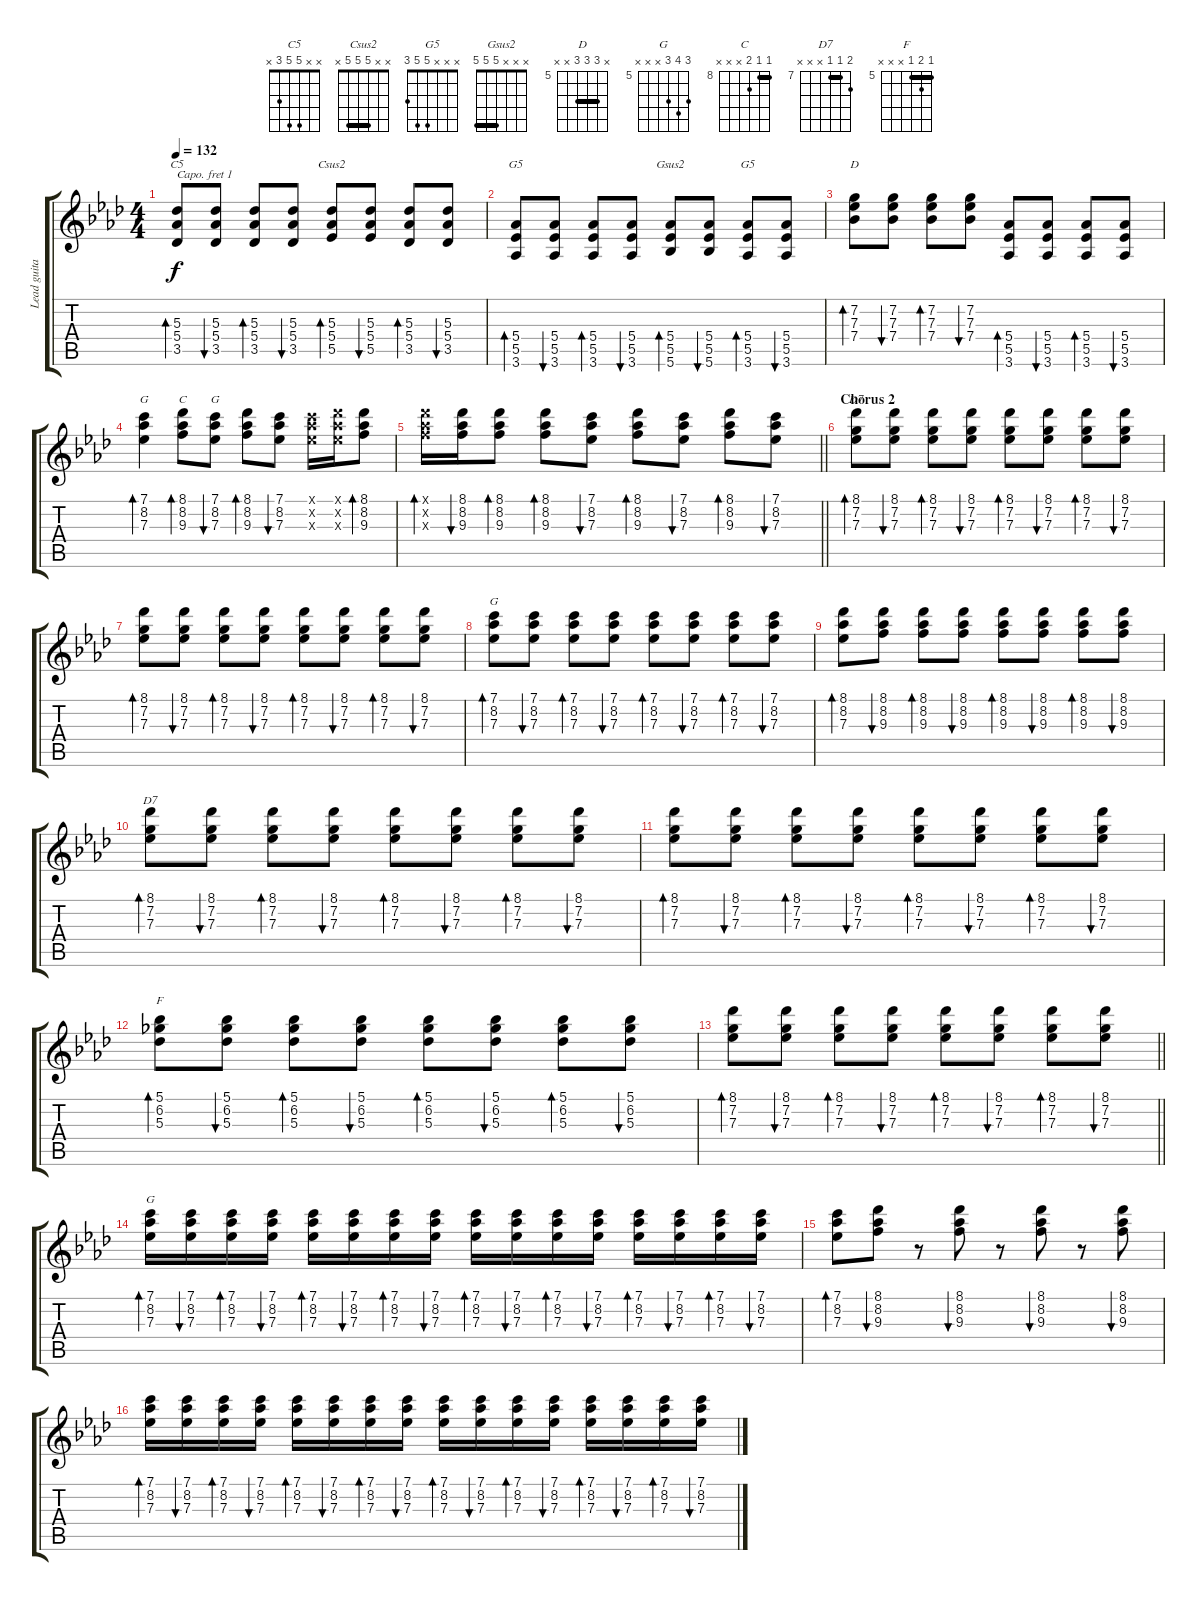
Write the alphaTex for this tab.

\track ("Lead guitar (Capo I) - Davy Johnstone" "Lead guita") {instrument distortionguitar}
\staff {score tabs}
\capo 1
\tuning (E4 B3 G3 D3 A2 E2) {hide}
\chord ("C5" x x 5 5 3 x)
\chord ("Csus2" x x 5 5 5 x) {barre 5}
\chord ("G5" x x 12 12 10 x) {firstfret 10}
\chord ("Gsus2" x x x 5 5 5) {barre 5}
\chord ("G5" x x x 5 5 3)
\chord ("D" x 7 7 7 x x) {firstfret 5 barre 7}
\chord ("G" 7 8 7 x x x) {firstfret 7 barre 7}
\chord ("C" 8 8 9 x x x) {firstfret 8 barre 8}
\chord ("G" 7 8 7 x x x) {firstfret 7}
\chord ("D7" 8 7 7 0 x x) {firstfret 7 barre 7}
\chord ("G" 7 8 7 x x x) {firstfret 5 barre 7}
\chord ("D7" 8 7 7 x x x) {firstfret 7 barre 7}
\chord ("F" 5 6 5 x x x) {firstfret 5 barre 5}
\chord ("G" 7 8 7 x x x) {firstfret 5}
\ts (4 4)
\tempo 132
\clef g2
\ks ab
(5.3 5.4 3.5).8{bd 30 ch "C5" dy f} (5.3 5.4 3.5).8{bu 30} (5.3 5.4 3.5).8{bd 30} (5.3 5.4 3.5).8{bu 30} (5.3 5.4 5.5).8{bd 30 ch "Csus2"} (5.3 5.4 5.5).8{bu 30} (5.3 5.4 3.5).8{bd 30} (5.3 5.4 3.5).8{bu 30} |
(5.4 5.5 3.6).8{bd 30 ch "G5"} (5.4 5.5 3.6).8{bu 30} (5.4 5.5 3.6).8{bd 30} (5.4 5.5 3.6).8{bu 30} (5.4 5.5 5.6).8{bd 30 ch "Gsus2"} (5.4 5.5 5.6).8{bu 30} (5.4 5.5 3.6).8{bd 30 ch "G5"} (5.4 5.5 3.6).8{bu 30} |
(7.2 7.3 7.4).8{bd 30 ch "D"} (7.2 7.3 7.4).8{bu 30} (7.2 7.3 7.4).8{bd 30} (7.2 7.3 7.4).8{bu 30} (5.4 5.5 3.6).8{bd 30} (5.4 5.5 3.6).8{bu 30} (5.4 5.5 3.6).8{bd 30} (5.4 5.5 3.6).8{bu 30} |
(7.1 8.2 7.3).4{bd 30 ch "G"} (8.1 8.2 9.3).8{bd 30 ch "C"} (7.1 8.2 7.3).8{bu 30 ch "G"} (8.1 8.2 9.3).8{bd 30} (7.1 8.2 7.3).8{bu 30} (7.1{x} 8.2{x} 7.3{x}).16 (8.1{x} 8.2{x} 7.3{x}).16 (8.1 8.2 9.3).8{bd 30} |
\barLineRight lightlight
(8.1{x} 8.2{x} 9.3{x}).16{bd 30} (8.1 8.2 9.3).16{bu 30} (8.1 8.2 9.3).8{bd 30} (8.1 8.2 9.3).8{bd 30} (7.1 8.2 7.3).8{bu 30} (8.1 8.2 9.3).8{bd 30} (7.1 8.2 7.3).8{bu 30} (8.1 8.2 9.3).8{bd 30} (7.1 8.2 7.3).8{bu 30} |
\section ("" "Chorus 2")
(8.1 7.2 7.3).8{bd 30 ch "D7"} (8.1 7.2 7.3).8{bu 30} (8.1 7.2 7.3).8{bd 30} (8.1 7.2 7.3).8{bu 30} (8.1 7.2 7.3).8{bd 30} (8.1 7.2 7.3).8{bu 30} (8.1 7.2 7.3).8{bd 30} (8.1 7.2 7.3).8{bu 30} |
(8.1 7.2 7.3).8{bd 30} (8.1 7.2 7.3).8{bu 30} (8.1 7.2 7.3).8{bd 30} (8.1 7.2 7.3).8{bu 30} (8.1 7.2 7.3).8{bd 30} (8.1 7.2 7.3).8{bu 30} (8.1 7.2 7.3).8{bd 30} (8.1 7.2 7.3).8{bu 30} |
(7.1 8.2 7.3).8{bd 30 ch "G"} (7.1 8.2 7.3).8{bu 30} (7.1 8.2 7.3).8{bd 30} (7.1 8.2 7.3).8{bu 30} (7.1 8.2 7.3).8{bd 30} (7.1 8.2 7.3).8{bu 30} (7.1 8.2 7.3).8{bd 30} (7.1 8.2 7.3).8{bu 30} |
(8.1 8.2 7.3).8{bd 30} (8.1 8.2 9.3).8{bu 30} (8.1 8.2 9.3).8{bd 30} (8.1 8.2 9.3).8{bu 30} (8.1 8.2 9.3).8{bd 30} (8.1 8.2 9.3).8{bu 30} (8.1 8.2 9.3).8{bd 30} (8.1 8.2 9.3).8{bu 30} |
(8.1 7.2 7.3).8{bd 30 ch "D7"} (8.1 7.2 7.3).8{bu 30} (8.1 7.2 7.3).8{bd 30} (8.1 7.2 7.3).8{bu 30} (8.1 7.2 7.3).8{bd 30} (8.1 7.2 7.3).8{bu 30} (8.1 7.2 7.3).8{bd 30} (8.1 7.2 7.3).8{bu 30} |
(8.1 7.2 7.3).8{bd 30} (8.1 7.2 7.3).8{bu 30} (8.1 7.2 7.3).8{bd 30} (8.1 7.2 7.3).8{bu 30} (8.1 7.2 7.3).8{bd 30} (8.1 7.2 7.3).8{bu 30} (8.1 7.2 7.3).8{bd 30} (8.1 7.2 7.3).8{bu 30} |
(5.1 6.2 5.3).8{bd 30 ch "F"} (5.1 6.2 5.3).8{bu 30} (5.1 6.2 5.3).8{bd 30} (5.1 6.2 5.3).8{bu 30} (5.1 6.2 5.3).8{bd 30} (5.1 6.2 5.3).8{bu 30} (5.1 6.2 5.3).8{bd 30} (5.1 6.2 5.3).8{bu 30} |
\barLineRight lightlight
(8.1 7.2 7.3).8{bd 30} (8.1 7.2 7.3).8{bu 30} (8.1 7.2 7.3).8{bd 30} (8.1 7.2 7.3).8{bu 30} (8.1 7.2 7.3).8{bd 30} (8.1 7.2 7.3).8{bu 30} (8.1 7.2 7.3).8{bd 30} (8.1 7.2 7.3).8{bu 30} |
(7.1 8.2 7.3).16{bd 30 ch "G"} (7.1 8.2 7.3).16{bu 30} (7.1 8.2 7.3).16{bd 30} (7.1 8.2 7.3).16{bu 30} (7.1 8.2 7.3).16{bd 30} (7.1 8.2 7.3).16{bu 30} (7.1 8.2 7.3).16{bd 30} (7.1 8.2 7.3).16{bu 30} (7.1 8.2 7.3).16{bd 30} (7.1 8.2 7.3).16{bu 30} (7.1 8.2 7.3).16{bd 30} (7.1 8.2 7.3).16{bu 30} (7.1 8.2 7.3).16{bd 30} (7.1 8.2 7.3).16{bu 30} (7.1 8.2 7.3).16{bd 30} (7.1 8.2 7.3).16{bu 30} |
(7.1 8.2 7.3).8{bd 60} (8.1 8.2 9.3).8{bu 30} r.8 (8.1 8.2 9.3).8{bu 30} r.8 (8.1 8.2 9.3).8{bu 30} r.8 (8.1 8.2 9.3).8{bu 30} |
(7.1 8.2 7.3).16{bd 30} (7.1 8.2 7.3).16{bu 30} (7.1 8.2 7.3).16{bd 30} (7.1 8.2 7.3).16{bu 30} (7.1 8.2 7.3).16{bd 30} (7.1 8.2 7.3).16{bu 30} (7.1 8.2 7.3).16{bd 30} (7.1 8.2 7.3).16{bu 30} (7.1 8.2 7.3).16{bd 30} (7.1 8.2 7.3).16{bu 30} (7.1 8.2 7.3).16{bd 30} (7.1 8.2 7.3).16{bu 30} (7.1 8.2 7.3).16{bd 30} (7.1 8.2 7.3).16{bu 30} (7.1 8.2 7.3).16{bd 30} (7.1 8.2 7.3).16{bu 30}
